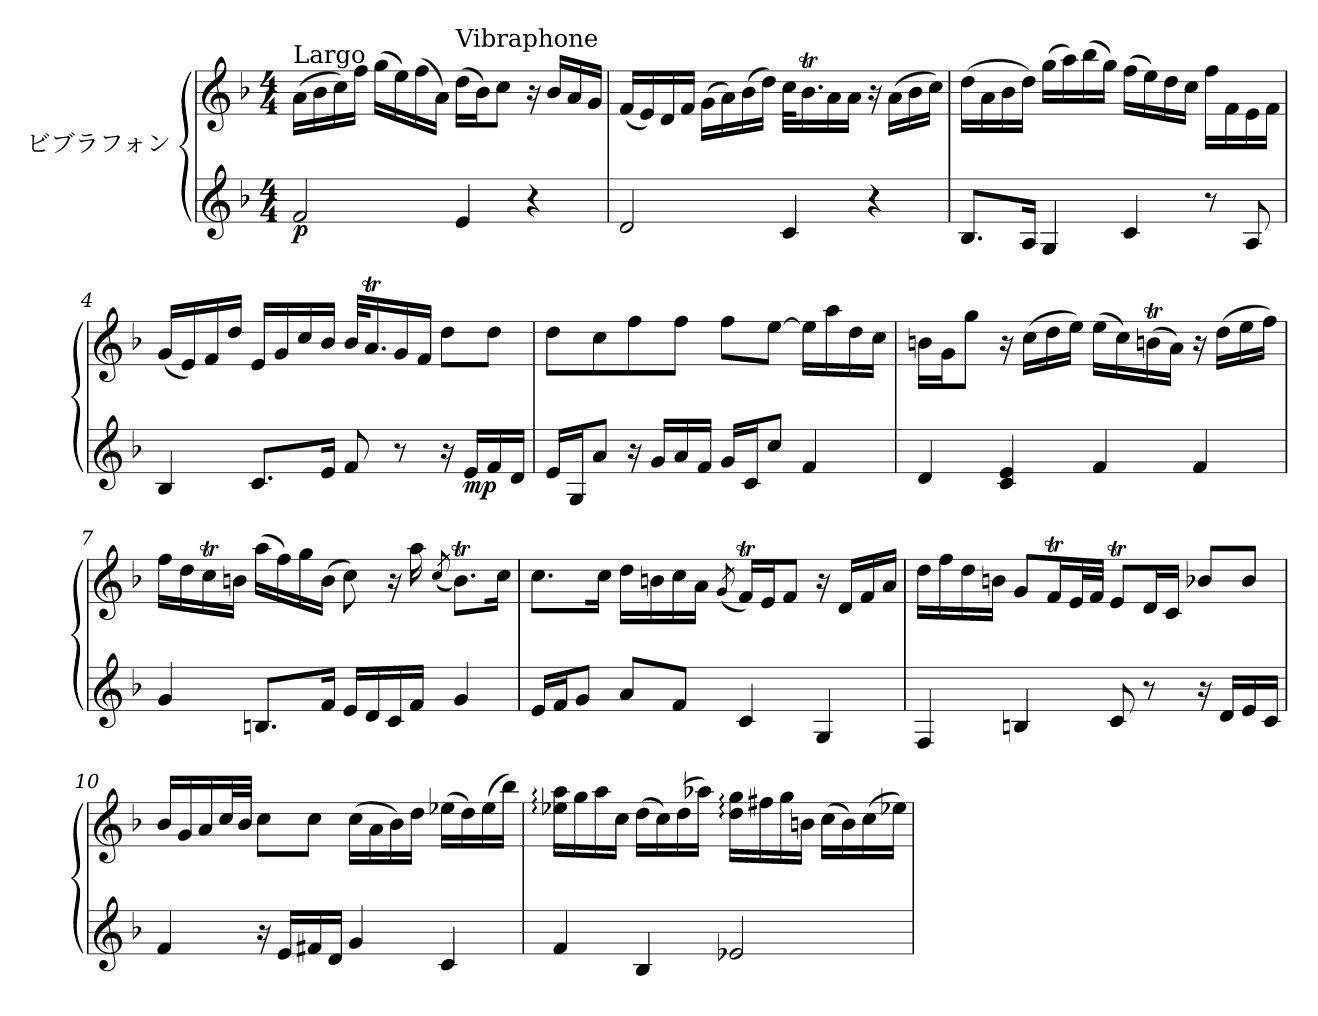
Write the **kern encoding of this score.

**kern	**dynam	**kern
*part2	*part2	*part1
*staff2	*staff2	*staff1
*I"ビブラフォン	*	*I"ビブラフォン
*clefG2	*	*clefG2
*k[b-]	*	*k[b-]
*M4/4	*	*M4/4
*MM28	*	*MM28
=1	=1	=1
!	!	!LO:TX:t=Largo
!	!LO:DY:b	!
2f/	p	(>16a\LL
.	.	16b-\
.	.	16cc\)
.	.	16ff\JJ
.	.	(>16gg\LL
.	.	16ee\)
.	.	(>16ff\
.	.	16a\JJ)
!	!	!LO:TX:t=Vibraphone
4e/	.	(>16dd\LL
.	.	16b-\J)
.	.	8cc\J
4r	.	16r
.	.	16b-/LL
.	.	16a/
.	.	16g/JJ
=2	=2	=2
2d/	.	(<16f/LL
.	.	16e/)
.	.	16d/
.	.	16f/JJ
.	.	(>16g\LL
.	.	16a\)
.	.	(>16b-\
.	.	16dd\JJ)
4c/	.	32cc\KLL
.	.	16.b-T\
.	.	16a\
.	.	16a\JJ
4r	.	16r
.	.	(>16a\LL
.	.	16b-\
.	.	16cc\JJ)
!!LO:LB:g=z
=3	=3	=3
8.B-/L	.	(>16dd\LL
.	.	16a\
.	.	16b-\
16A/Jk	.	16dd\JJ)
4G/	.	(>16gg\LL
.	.	16aa\)
.	.	(>16bb-\
.	.	16gg\JJ)
4c/	.	(>16ff\LL
.	.	16ee\)
.	.	16dd\
.	.	16cc\JJ
*	*	*MM25
8r	.	16ff\LL
.	.	16f\
8A/	.	16e\
.	.	16f\JJ
=4	=4	=4
*	*	*MM28
4B-/	.	(<16g/LL
.	.	16e/)
.	.	16f/
.	.	16dd/JJ
8.c/L	.	16e/LL
.	.	16g/
.	.	16cc/
16e/Jk	.	16b-/JJ
8f/	.	32b-/KLL
.	.	16.at/
8r	.	16g/
.	.	16f/JJ
16r	.	8dd\L
!	!LO:DY:b	!
16e/LL	mp	.
16f/	.	8dd\J
16d/JJ	.	.
=5	=5	=5
16e/LL	.	8dd\L
16G/J	.	.
8a/J	.	8cc\
16r	.	8ff\
16g/LL	.	.
16a/	.	8ff\J
16f/JJ	.	.
16g/LL	.	8ff\L
16c/J	.	.
8cc/J	.	[8ee\J
4f/	.	16ee\LL]
.	.	16aa\
.	.	16dd\
.	.	16cc\JJ
!!LO:LB:g=z
=6	=6	=6
4d/	.	16bn\LL
.	.	16g\J
.	.	8gg\J
4c/ 4e/	.	16r
.	.	(>16cc\LL
.	.	16dd\
.	.	16ee\JJ)
4f/	.	(>16ee\LL
.	.	16cc\)
.	.	(>16bnt\
.	.	16a\JJ)
4f/	.	16r
.	.	(>16dd\LL
.	.	16ee\
.	.	16ff\JJ)
=7	=7	=7
4g/	.	16ff\LL
.	.	16dd\
.	.	16ccT\
.	.	16bn\JJ
8.Bn/L	.	(>16aa\LL
.	.	16ff\)
.	.	16gg\
16f/Jk	.	(>16b\JJ
16e/LL	.	8cc\)
16d/	.	.
16c/	.	16r
16f/JJ	.	16aa\
.	.	(<8qcc/
4g/	.	8.bt\L)
.	.	16cc\Jk
!!LO:LB:g=z
=8	=8	=8
16e/LL	.	8.cc\L
16f/J	.	.
8g/J	.	.
.	.	16cc\Jk
8a/L	.	16dd\LL
.	.	16bn\
8f/J	.	16cc\
.	.	16a\JJ
.	.	(<8qg/
4c/	.	16fT/LL)
.	.	16e/J
.	.	8f/J
4G/	.	16r
.	.	16d/LL
.	.	16f/
.	.	16a/JJ
=9	=9	=9
4F/	.	16dd\LL
.	.	16ff\
.	.	16dd\
.	.	16bn\JJ
4Bn/	.	8g/L
.	.	16fT/L
.	.	32e/L
.	.	32f/JJJ
8c/	.	8et/L
8r	.	16d/L
.	.	16c/JJ
16r	.	8b-X/L
16d/LL	.	.
16e/	.	8b-/J
16c/JJ	.	.
!!LO:LB:g=z
=10	=10	=10
4f/	.	16b-/LL
.	.	16g/
.	.	16a/
.	.	32cc/L
.	.	32b-/JJJ
16r	.	8cc\L
16e/LL	.	.
16f#X/	.	8cc\J
16d/JJ	.	.
4g/	.	(>16cc\LL
.	.	16a\
.	.	16b-\)
.	.	16dd\JJ
4c/	.	(>16ee-X\LL
.	.	16dd\)
.	.	(>16ee-\
.	.	16bb-\JJ)
=11	=11	=11
4f/	.	16ee-X\: 16aa\:LL
.	.	16gg\
.	.	16aa\
.	.	16cc\JJ
4B-/	.	(>16dd\LL
.	.	16cc\)
.	.	(>16dd\
.	.	16aa-X\JJ)
2e-X/	.	16dd\: 16gg\:LL
.	.	16ff#X\
.	.	16gg\
.	.	16bn\JJ
.	.	(>16cc\LL
.	.	16b\)
.	.	(>16cc\
.	.	16ee-X\JJ)
=	=	=
*-	*-	*-
